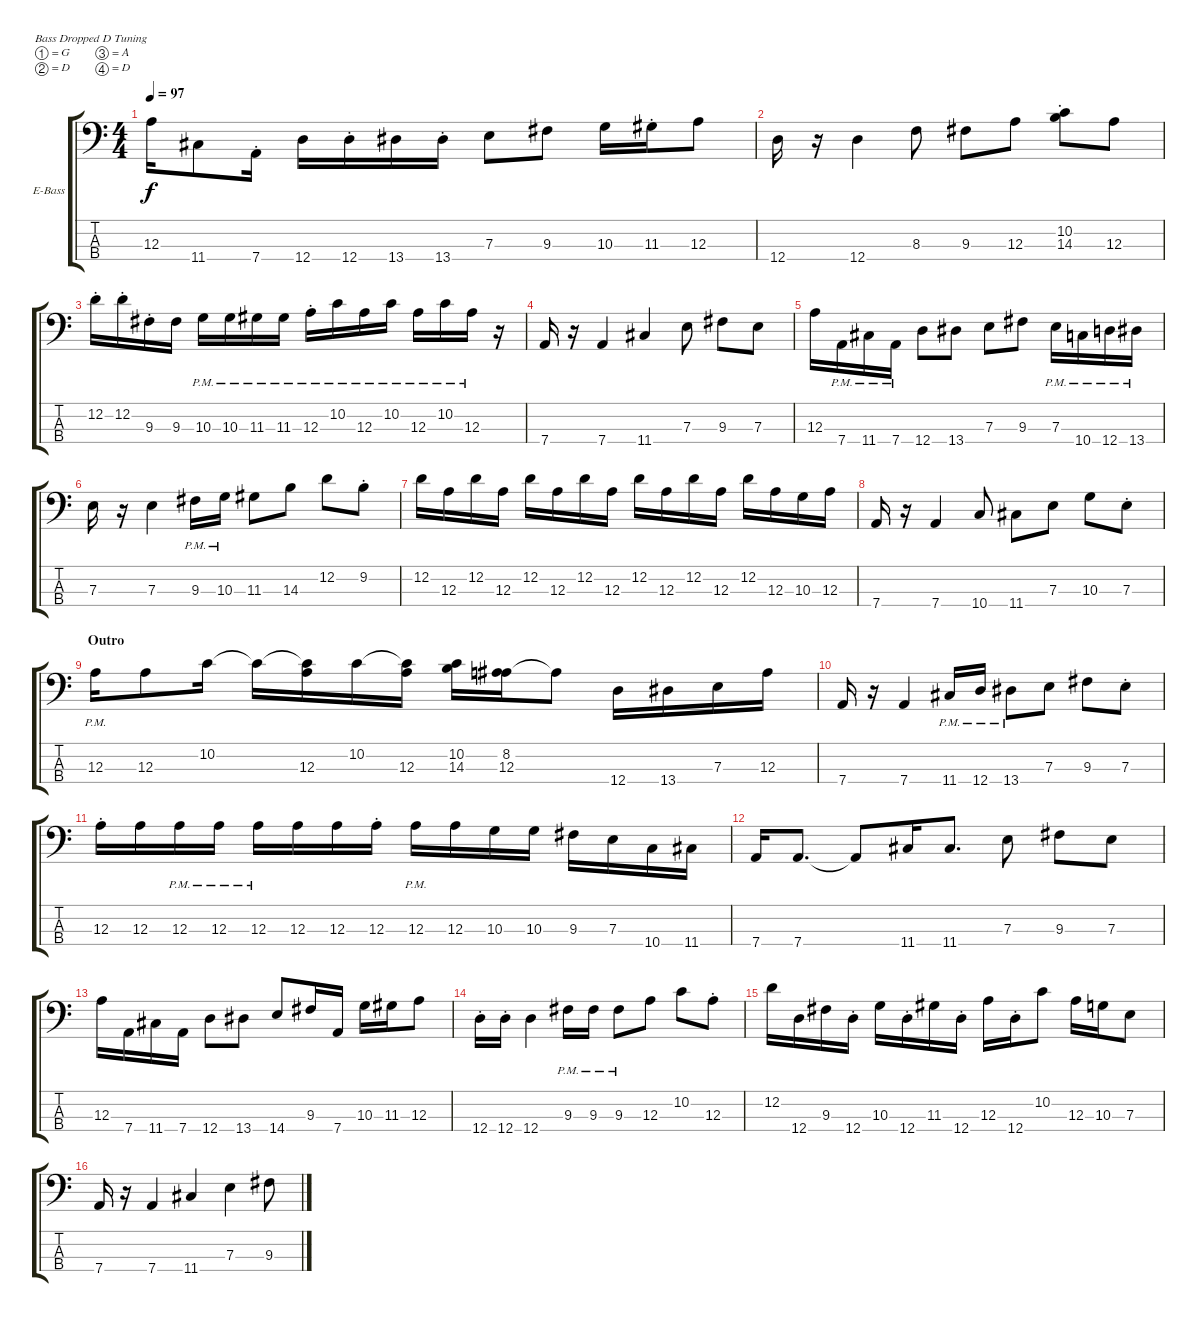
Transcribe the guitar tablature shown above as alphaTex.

\bracketExtendMode groupsimilarinstruments
\firstSystemTrackNameOrientation horizontal
\otherSystemsTrackNameOrientation horizontal
\track ("Bass" "E-Bass") {instrument electricbassfinger}
\staff {score tabs}
\tuning (G2 D2 A1 D1)
\ts (4 4)
\tempo 97
\clef f4
\ks c
12.3.16{dy f} 11.4.8 7.4{st}.16 12.4.16 12.4{st}.16 13.4.16 13.4{st}.16 7.3.8 9.3.8 10.3.16 11.3{st}.16 12.3.8 |
12.4.16 r.16 12.4.4 8.3.8 9.3.8 12.3.8 (10.2 14.3{st}).8 12.3.8 |
12.2{st}.16 12.2{st}.16 9.3{st}.16 9.3.16 10.3{pm}.16 10.3{pm}.16 11.3{pm}.16 11.3{pm}.16 12.3{pm st}.16 10.2{pm}.16 12.3{pm}.16 10.2{pm}.16 12.3{pm}.16 10.2{pm}.16 12.3{pm}.16 r.16 |
7.4.16 r.16 7.4.4 11.4.4 7.3.8 9.3.8 7.3.8 |
12.3.16 7.4{pm}.16 11.4{pm}.16 7.4{pm}.16 12.4.8 13.4.8 7.3.8 9.3.8 7.3{pm}.16 10.4{pm}.16 12.4{pm}.16 13.4{pm}.16 |
7.3.16 r.16 7.3.4 9.3{pm}.16 10.3{pm}.16 11.3.8 14.3.8 12.2.8 9.2{st}.8 |
12.2.16 12.3.16 12.2.16 12.3.16 12.2.16 12.3.16 12.2.16 12.3.16 12.2.16 12.3.16 12.2.16 12.3.16 12.2.16 12.3.16 10.3.16 12.3.16 |
7.4.16 r.16 7.4.4 10.4.8 11.4.8 7.3.8 10.3.8 7.3{st}.8 |
\section ("" "Outro")
12.3{pm}.16 12.3.8 10.2.16 10.2{t}.16 (10.2{t} 12.3).16 10.2.16 (10.2{t} 12.3).16 (10.2 14.3).16 (8.2 12.3).16 12.3{t}.8 12.4.16 13.4.16 7.3.16 12.3.16 |
7.4.16 r.16 7.4.4 11.4{pm}.16 12.4{pm}.16 13.4{pm}.8 7.3.8 9.3.8 7.3{st}.8 |
12.3{st}.16 12.3.16 12.3{pm}.16 12.3{pm}.16 12.3{pm}.16 12.3.16 12.3.16 12.3{st}.16 12.3{pm}.16 12.3.16 10.3.16 10.3.16 9.3.16 7.3.16 10.4.16 11.4.16 |
7.4.16 7.4.8{d} 7.4{t}.8 11.4.16 11.4.8{d} 7.3.8 9.3.8 7.3.8 |
12.3.16 7.4.16 11.4.16 7.4.16 12.4.8 13.4.8 14.4.8 9.3.16 7.4.16 10.3.16 11.3.16 12.3.8 |
12.4{st}.16 12.4{st}.16 12.4.4 9.3{pm}.16 9.3{pm}.16 9.3{pm}.8 12.3.8 10.2.8 12.3{st}.8 |
12.2.16 12.4.16 9.3.16 12.4{st}.16 10.3.16 12.4{st}.16 11.3.16 12.4{st}.16 12.3.16 12.4{st}.16 10.2.8 12.3.16 10.3.16 7.3.8 |
7.4.16 r.16 7.4.4 11.4.4 7.3.4 9.3.8
